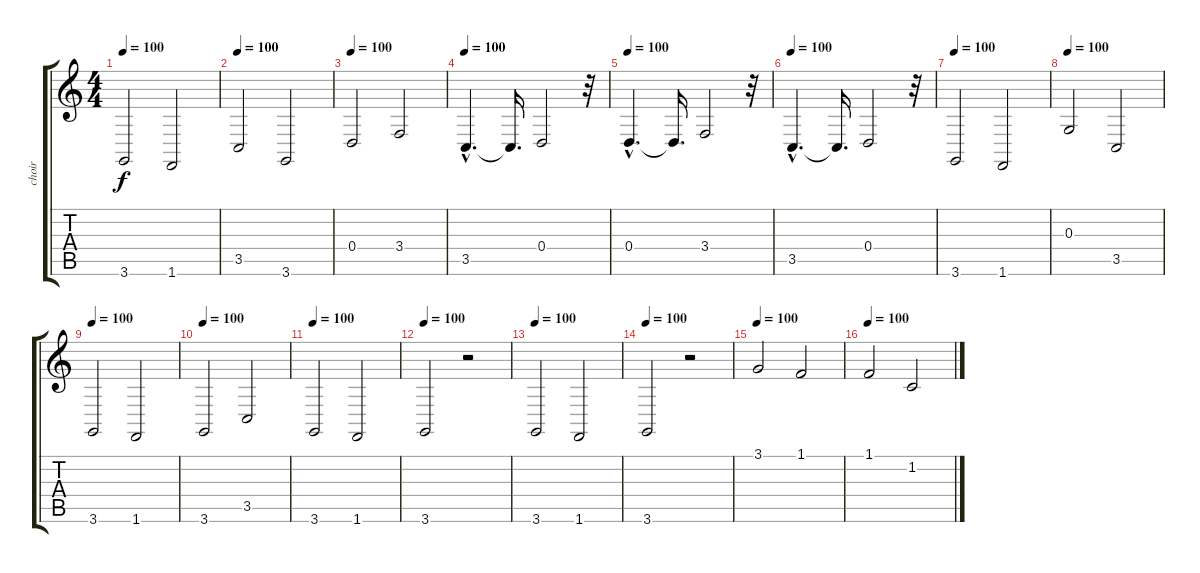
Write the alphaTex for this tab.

\track ("choir" "choir") {instrument choiraahs}
\staff {score tabs}
\tuning (E4 B3 G3 D3 A2 E2) {hide}
\ts (4 4)
\tempo 100
\clef g2
\ks c
3.6.2{dy f} 1.6.2 |
\tempo 100
3.5.2 3.6.2 |
\tempo 100
0.4.2 3.4.2 |
\tempo 100
3.5{hac}.4{d} 3.5{t}.16{d} 0.4.2 r.32 |
\tempo 100
0.4{hac}.4{d} 0.4{t}.16{d} 3.4.2 r.32 |
\tempo 100
3.5{hac}.4{d} 3.5{t}.16{d} 0.4.2 r.32 |
\tempo 100
3.6.2 1.6.2 |
\tempo 100
0.3.2 3.5.2 |
\tempo 100
3.6.2 1.6.2 |
\tempo 100
3.6.2 3.5.2 |
\tempo 100
3.6.2 1.6.2 |
\tempo 100
3.6.2 r.2 |
\tempo 100
3.6.2 1.6.2 |
\tempo 100
3.6.2 r.2 |
\tempo 100
3.1.2 1.1.2 |
\tempo 100
1.1.2 1.2.2
